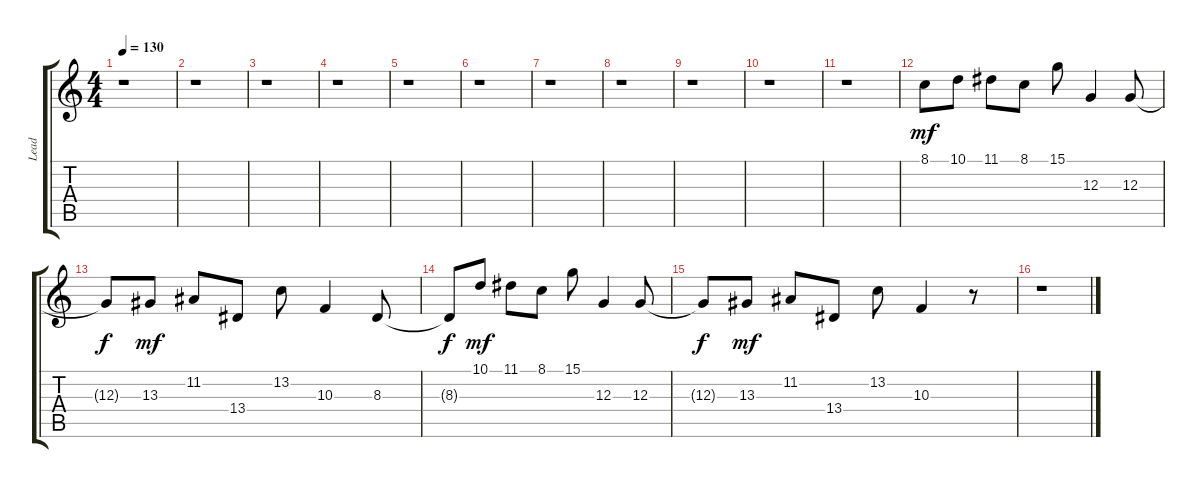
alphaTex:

\track ("Lead" "Lead") {instrument fx3crystal}
\staff {score tabs}
\tuning (E4 B3 G3 D3 A2 E2) {hide}
\ts (4 4)
\tempo 130
\clef g2
\ks c
r.1{dy fff} |
r.1 |
r.1 |
r.1 |
r.1 |
r.1 |
r.1 |
r.1 |
r.1 |
r.1 |
r.1 |
8.1.8{dy mf} 10.1.8 11.1.8 8.1.8 15.1.8 12.3.4 12.3.8 |
12.3{t}.8{dy f} 13.3.8{dy mf} 11.2.8 13.4.8 13.2.8 10.3.4 8.3.8 |
8.3{t}.8{dy f} 10.1.8{dy mf} 11.1.8 8.1.8 15.1.8 12.3.4 12.3.8 |
12.3{t}.8{dy f} 13.3.8{dy mf} 11.2.8 13.4.8 13.2.8 10.3.4 r.8 |
r.1
